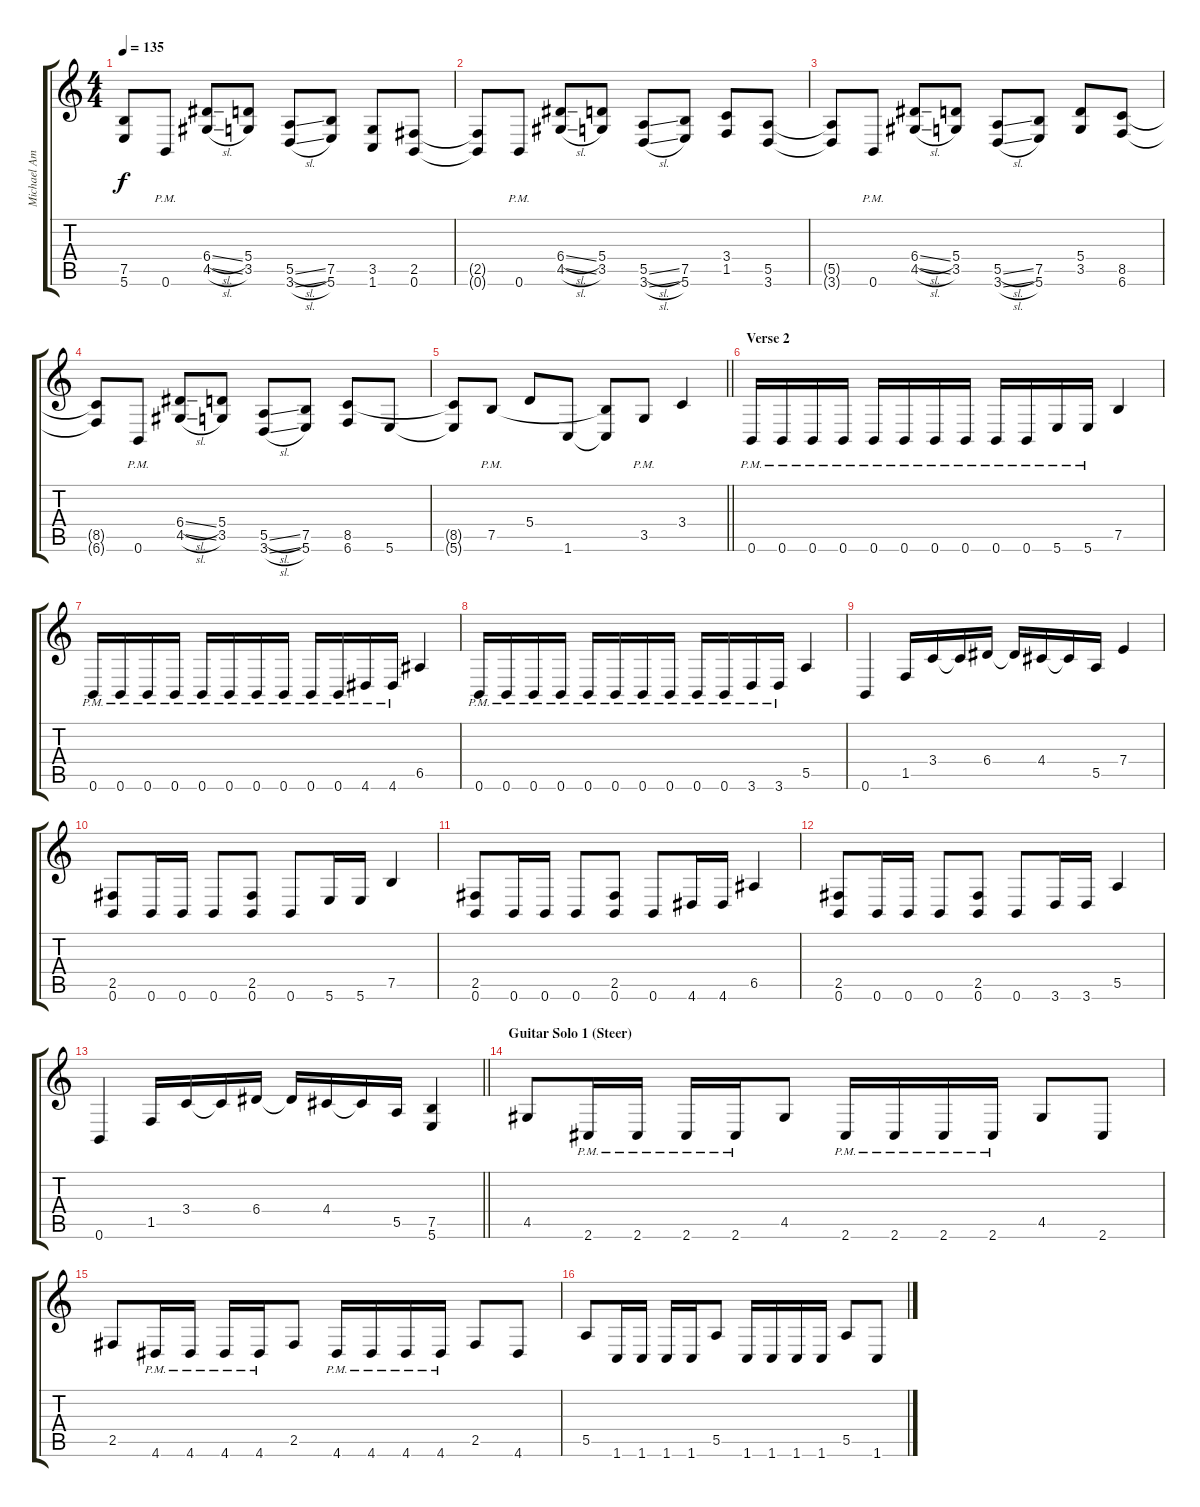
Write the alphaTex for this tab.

\track ("Michael Amott" "Michael Am") {instrument distortionguitar}
\staff {score tabs}
\tuning (B3 Gb3 D3 A2 E2 B1) {hide}
\ts (4 4)
\tempo 135
\clef g2
\ks c
(7.5{t} 5.6{t}).8{dy f} 0.6{pm}.8 (6.4{sl} 4.5{sl}).8 (5.4 3.5).8 (5.5{sl} 3.6{sl}).8 (7.5 5.6).8 (3.5 1.6).8 (2.5 0.6).8 |
(2.5{t} 0.6{t}).8 0.6{pm}.8 (6.4{sl} 4.5{sl}).8 (5.4 3.5).8 (5.5{sl} 3.6{sl}).8 (7.5 5.6).8 (3.4 1.5).8 (5.5 3.6).8 |
(5.5{t} 3.6{t}).8 0.6{pm}.8 (6.4{sl} 4.5{sl}).8 (5.4 3.5).8 (5.5{sl} 3.6{sl}).8 (7.5 5.6).8 (5.4 3.5).8 (8.5 6.6).8 |
(8.5{t} 6.6{t}).8 0.6{pm}.8 (6.4{sl} 4.5{sl}).8 (5.4 3.5).8 (5.5{sl} 3.6{sl}).8 (7.5 5.6).8 (8.5 6.6).8 5.6.8 |
\barLineRight lightlight
(8.5{t} 5.6{t}).8 7.5{pm}.8 5.4.8 1.6.8 (7.5{t} 1.6{t}).8 3.5{pm}.8 3.4.4 |
\section ("" "Verse 2")
0.6{pm}.16 0.6{pm}.16 0.6{pm}.16 0.6{pm}.16 0.6{pm}.16 0.6{pm}.16 0.6{pm}.16 0.6{pm}.16 0.6{pm}.16 0.6{pm}.16 5.6{pm}.16 5.6{pm}.16 7.5.4 |
0.6{pm}.16 0.6{pm}.16 0.6{pm}.16 0.6{pm}.16 0.6{pm}.16 0.6{pm}.16 0.6{pm}.16 0.6{pm}.16 0.6{pm}.16 0.6{pm}.16 4.6{pm}.16 4.6{pm}.16 6.5.4 |
0.6{pm}.16 0.6{pm}.16 0.6{pm}.16 0.6{pm}.16 0.6{pm}.16 0.6{pm}.16 0.6{pm}.16 0.6{pm}.16 0.6{pm}.16 0.6{pm}.16 3.6{pm}.16 3.6{pm}.16 5.5.4 |
0.6.4 1.5.16 3.4.16 3.4{t}.16 6.4.16 6.4{t}.16 4.4.16 4.4{t}.16 5.5.16 7.4.4 |
(2.5 0.6).8 0.6.16 0.6.16 0.6.8 (2.5 0.6).8 0.6.8 5.6.16 5.6.16 7.5.4 |
(2.5 0.6).8 0.6.16 0.6.16 0.6.8 (2.5 0.6).8 0.6.8 4.6.16 4.6.16 6.5.4 |
(2.5 0.6).8 0.6.16 0.6.16 0.6.8 (2.5 0.6).8 0.6.8 3.6.16 3.6.16 5.5.4 |
\barLineRight lightlight
0.6.4 1.5.16 3.4.16 3.4{t}.16 6.4.16 6.4{t}.16 4.4.16 4.4{t}.16 5.5.16 (7.5 5.6).4 |
\section ("" "Guitar Solo 1 (Steer)")
4.5.8{volume 10} 2.6{pm}.16 2.6{pm}.16 2.6{pm}.16 2.6{pm}.16 4.5.8 2.6{pm}.16 2.6{pm}.16 2.6{pm}.16 2.6{pm}.16 4.5.8 2.6.8 |
2.5.8 4.6{pm}.16 4.6{pm}.16 4.6{pm}.16 4.6{pm}.16 2.5.8 4.6{pm}.16 4.6{pm}.16 4.6{pm}.16 4.6{pm}.16 2.5.8 4.6.8 |
5.5.8 1.6.16 1.6.16 1.6.16 1.6.16 5.5.8 1.6.16 1.6.16 1.6.16 1.6.16 5.5.8 1.6.8
